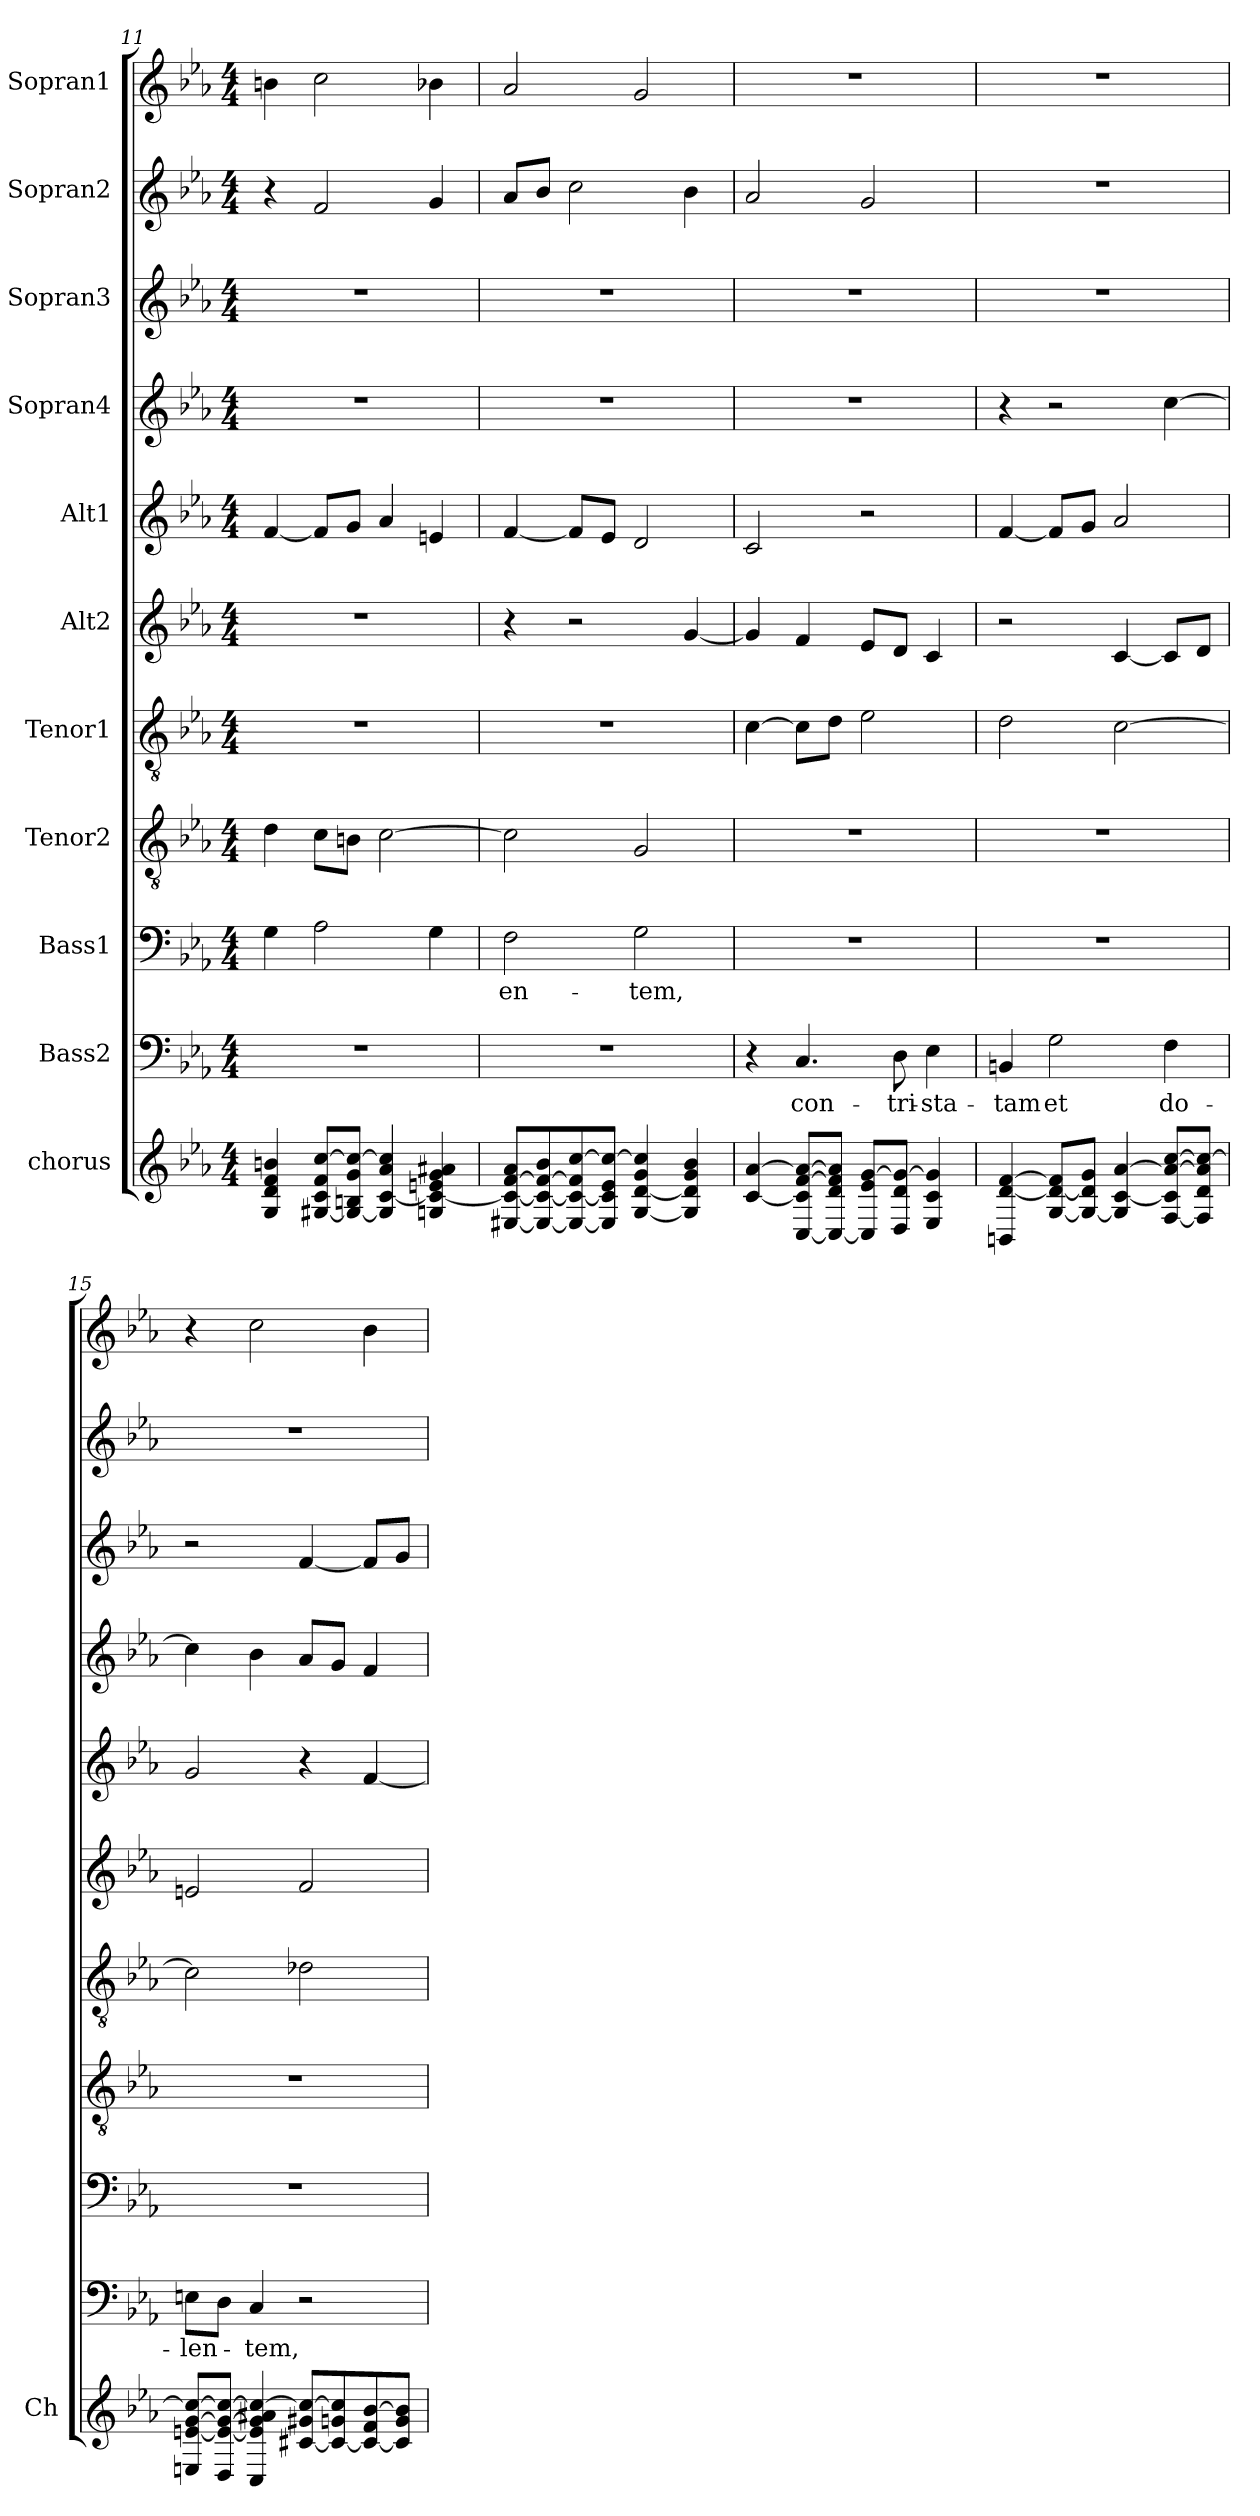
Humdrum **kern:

**kern	**kern	**text	**kern	**text	**kern	**kern	**kern	**kern	**kern	**kern	**kern	**kern
*part11	*part10	*part10	*part9	*part9	*part8	*part7	*part6	*part5	*part4	*part3	*part2	*part1
*staff11	*staff10	*staff10	*staff9	*staff9	*staff8	*staff7	*staff6	*staff5	*staff4	*staff3	*staff2	*staff1
*I"chorus	*I"Bass2	*	*I"Bass1	*	*I"Tenor2	*I"Tenor1	*I"Alt2	*I"Alt1	*I"Sopran4	*I"Sopran3	*I"Sopran2	*I"Sopran1
*I'Ch	*	*	*	*	*	*	*	*	*	*	*	*
!!LO:PB:g=z
*clefG2	*clefF4	*	*clefF4	*	*clefGv2	*clefGv2	*clefG2	*clefG2	*clefG2	*clefG2	*clefG2	*clefG2
*k[b-e-a-]	*k[b-e-a-]	*	*k[b-e-a-]	*	*k[b-e-a-]	*k[b-e-a-]	*k[b-e-a-]	*k[b-e-a-]	*k[b-e-a-]	*k[b-e-a-]	*k[b-e-a-]	*k[b-e-a-]
*E-:	*E-:	*	*E-:	*	*E-:	*E-:	*E-:	*E-:	*E-:	*E-:	*E-:	*E-:
*M4/4	*M4/4	*	*M4/4	*	*M4/4	*M4/4	*M4/4	*M4/4	*M4/4	*M4/4	*M4/4	*M4/4
=11	=11	=11	=11	=11	=11	=11	=11	=11	=11	=11	=11	=11
4G/ 4d/ 4f/ 4bn/	1r	.	4G\	.	4d\	1r	1r	[4f/	1r	1r	4r	4bn\
[8G#X/ 8c/ 8f/ [8cc/L	.	.	2A-\	.	8c\L	.	.	8f/L]	.	.	2f/	2cc\
8G#/_ 8Bn/ 8g/ 8cc/_J	.	.	.	.	8Bn\J	.	.	8g/J	.	.	.	.
4G#/] [4c/ 4a-/ 4cc/]	.	.	.	.	[2c\	.	.	4a-/	.	.	.	.
4Gn/ 4c/_ 4en/ 4g/ 4a#X/	.	.	4G\	.	.	.	.	4en/	.	.	4g/	4b-X\
=12	=12	=12	=12	=12	=12	=12	=12	=12	=12	=12	=12	=12
[8E#X/ 8c/_ [8f/ 8a-/L	1r	.	2F\	-en-	2c\]	1r	4r	[4f/	1r	1r	8a-/L	2a-/
8E#/_ 8c/_ 8f/_ 8b-/	.	.	.	.	.	.	.	.	.	.	8b-/J	.
8E#/_ 8c/_ 8f/] [8cc/	.	.	.	.	.	.	2r	8f/L]	.	.	2cc\	.
8E#/] 8c/] 8e-/ 8cc/_J	.	.	.	.	.	.	.	8e-/J	.	.	.	.
[4G/ [4d/ 4g/ 4cc/]	.	.	2G\	-tem,	2G/	.	.	2d/	.	.	.	2g/
4G/] 4d/] 4g/ 4b-/	.	.	.	.	.	.	[4g/	.	.	.	4b-\	.
=13	=13	=13	=13	=13	=13	=13	=13	=13	=13	=13	=13	=13
[4c/ [4a-/	4r	.	1r	.	1r	[4c\	4g/]	2c/	1r	1r	2a-/	1r
[8C/ 8c/] [8f/ 8a-/_L	4.C/	con-	.	.	.	8c\L]	4f/	.	.	.	.	.
8C/_ 8d/ 8f/] 8a-/]J	.	.	.	.	.	8d\J	.	.	.	.	.	.
8C/] 8e-/ [8g/L	.	.	.	.	.	2e-\	8e-/L	2r	.	.	2g/	.
8D/ 8d/ 8g/_J	8D\	-tri-	.	.	.	.	8d/J	.	.	.	.	.
4E-/ 4c/ 4g/]	4E-\	-sta-	.	.	.	.	4c/	.	.	.	.	.
=14	=14	=14	=14	=14	=14	=14	=14	=14	=14	=14	=14	=14
4BBn/ [4d/ [4f/	4BBn/	-tam	1r	.	1r	2d\	2r	[4f/	4r	1r	1r	1r
[8G/ 8d/_ 8f/]L	2G\	et	.	.	.	.	.	8f/L]	2r	.	.	.
8G/_ 8d/] 8g/J	.	.	.	.	.	.	.	8g/J	.	.	.	.
4G/] [4c/ [4a-/	.	.	.	.	.	[2c\	[4c/	2a-/	.	.	.	.
[8F/ 8c/] 8a-/_ [8cc/L	4F\	do-	.	.	.	.	8c/L]	.	[4cc\	.	.	.
8F/] 8d/ 8a-/] 8cc/_J	.	.	.	.	.	.	8d/J	.	.	.	.	.
=15	=15	=15	=15	=15	=15	=15	=15	=15	=15	=15	=15	=15
8En/ [8en/ [8g/ 8cc/_L	8En\L	-len-	1r	.	1r	2c\]	2en/	2g/	4cc\]	2r	1r	4r
8D/ 8e/_ 8g/_ 8cc/_J	8D\J	.	.	.	.	.	.	.	.	.	.	.
4C/ 4e/] 4g/] 4a#X/ 4cc/_	4C/	-tem,	.	.	.	.	.	.	4b-\	.	.	2cc\
[8c#X/ 8g#X/ 8cc/_L	2r	.	.	.	.	2d-X\	2f/	4r	8a-/L	[4f/	.	.
8c#/_ 8gn/ 8cc/]	.	.	.	.	.	.	.	.	8g/J	.	.	.
8c#/_ 8f/ [8b-/	.	.	.	.	.	.	.	[4f/	4f/	8f/L]	.	4b-\
8c#/] 8g/ 8b-/]J	.	.	.	.	.	.	.	.	.	8g/J	.	.
=	=	=	=	=	=	=	=	=	=	=	=	=
*-	*-	*-	*-	*-	*-	*-	*-	*-	*-	*-	*-	*-
